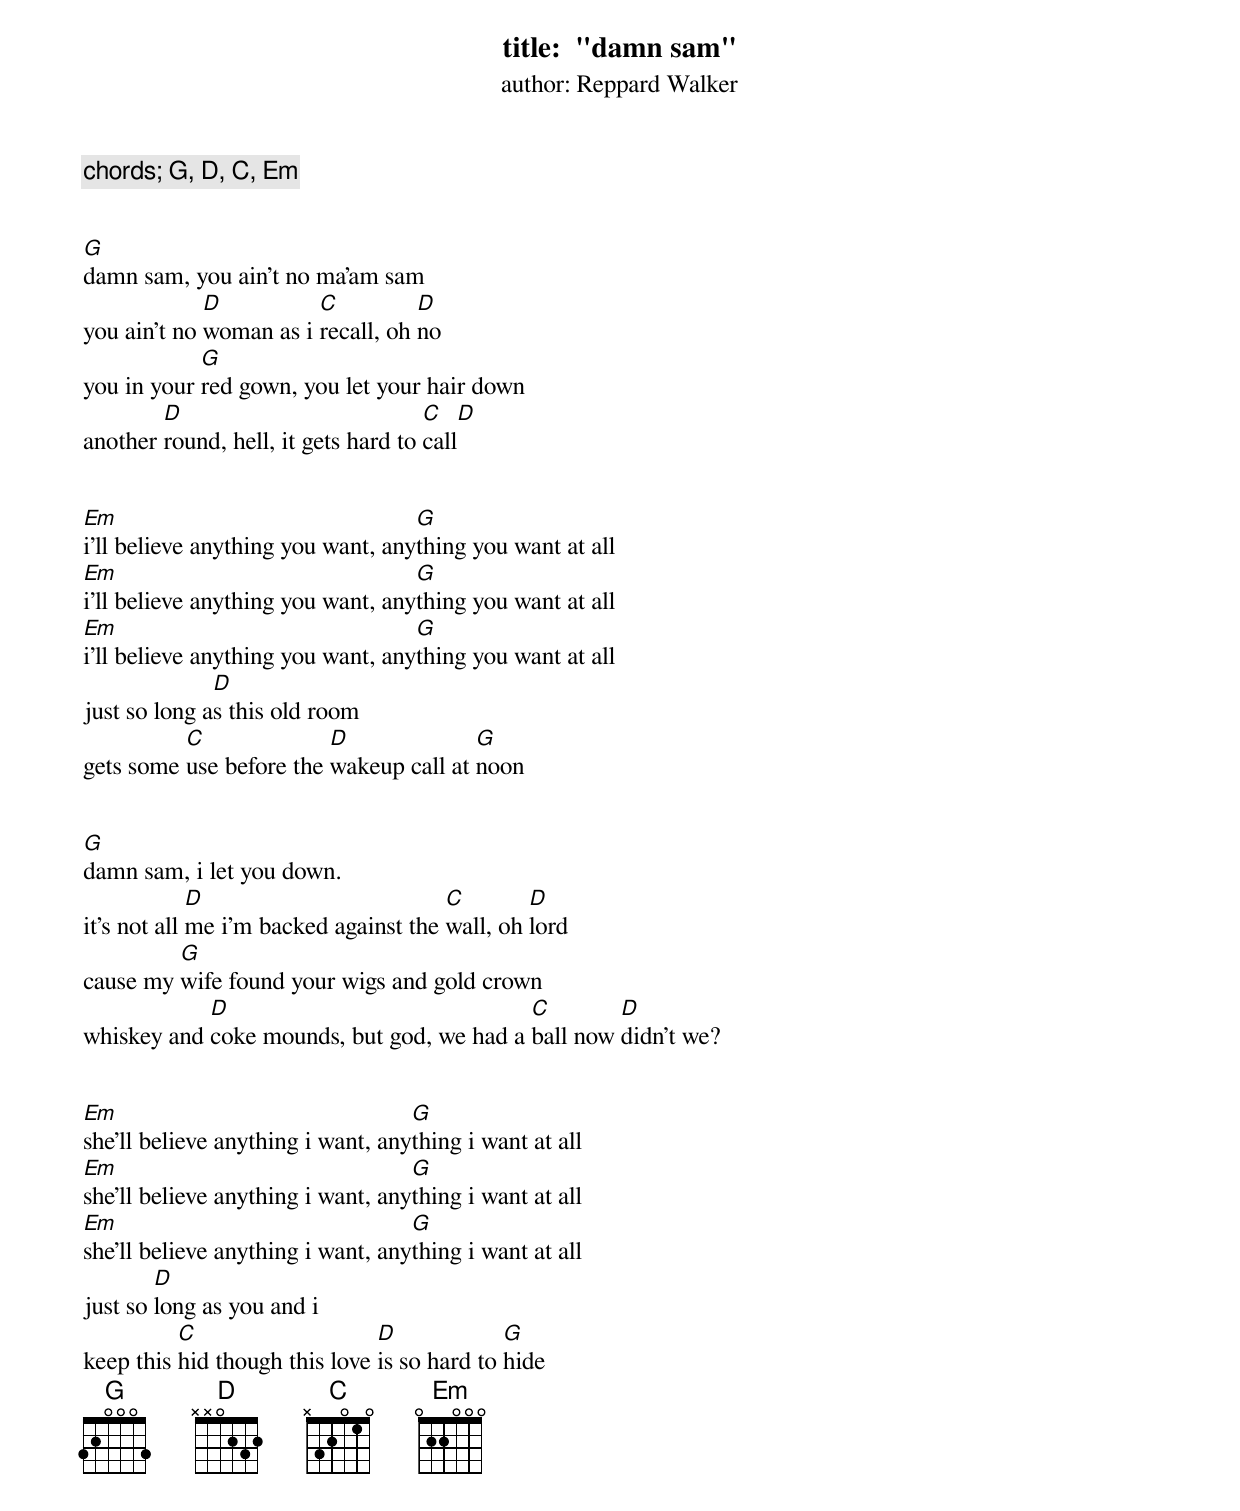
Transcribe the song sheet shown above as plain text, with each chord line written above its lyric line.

title:  "damn sam"
author: Reppard Walker
chords; G, D, C, Em


G
damn sam, you ain't no ma'am sam
             D          C          D
you ain't no woman as i recall, oh no
            G
you in your red gown, you let your hair down
        D                            C    D
another round, hell, it gets hard to call


Em                                 G
i'll believe anything you want, anything you want at all
Em                                 G
i'll believe anything you want, anything you want at all
Em                                 G
i'll believe anything you want, anything you want at all
	      D
just so long as this old room
          C              D              G
gets some use before the wakeup call at noon


G
damn sam, i let you down.
             D                         C        D
it's not all me i'm backed against the wall, oh lord
         G
cause my wife found your wigs and gold crown
            D                              C        D
whiskey and coke mounds, but god, we had a ball now didn't we?


Em                                 G
she'll believe anything i want, anything i want at all
Em                                 G
she'll believe anything i want, anything i want at all
Em                                 G
she'll believe anything i want, anything i want at all
        D
just so long as you and i
          C                    D             G
keep this hid though this love is so hard to hide
 {% youtube "https://www.youtube.com/watch?v=zc55MzpOeTM" %}
